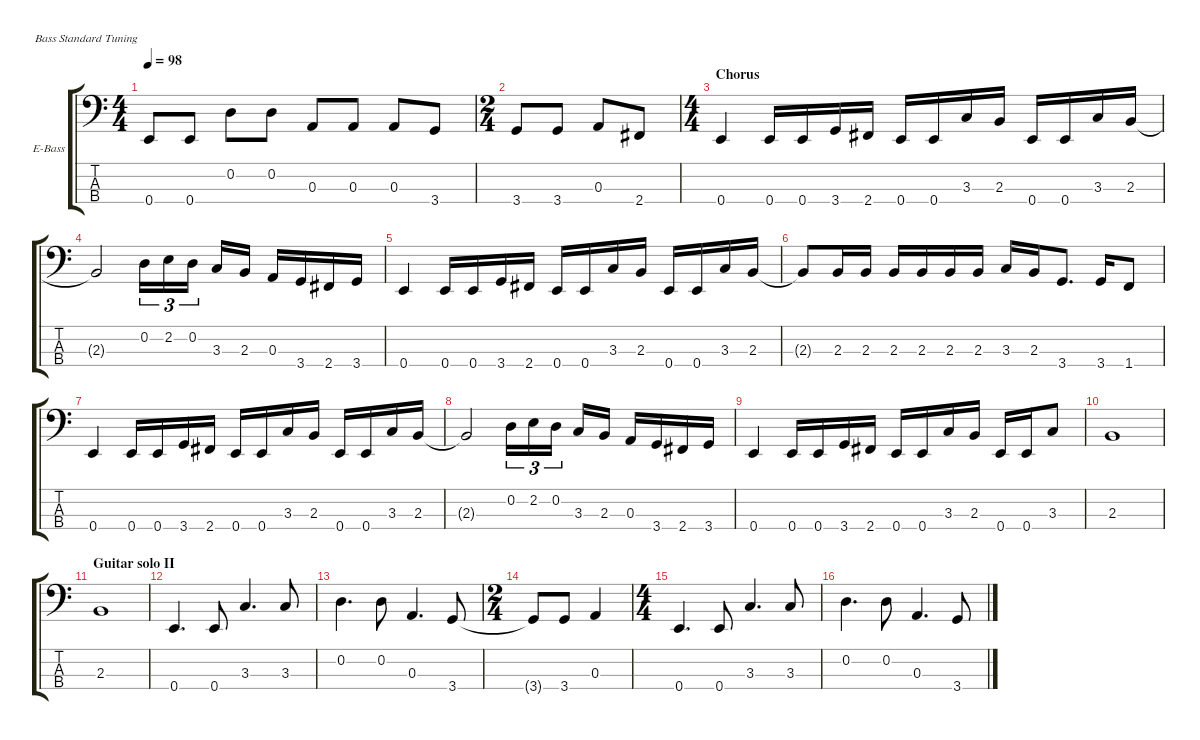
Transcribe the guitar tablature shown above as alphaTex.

\hideDynamics
\bracketExtendMode groupsimilarinstruments
\firstSystemTrackNameOrientation horizontal
\otherSystemsTrackNameOrientation horizontal
\track ("Bass" "E-Bass") {multiBarRest instrument electricbassfinger}
\staff {score tabs}
\tuning (G2 D2 A1 E1)
\ts (4 4)
\tempo 98
\clef f4
\ks c
0.4.8{dy f} 0.4.8 0.2.8 0.2.8 0.3.8 0.3.8 0.3.8 3.4.8 |
\ts (2 4)
3.4.8 3.4.8 0.3.8 2.4.8 |
\ts (4 4)
\section ("" "Chorus")
0.4.4 0.4.16 0.4.16 3.4.16 2.4.16 0.4.16 0.4.16 3.3.16 2.3.16 0.4.16 0.4.16 3.3.16 2.3.16 |
2.3{t}.2 0.2.16{tu (3 2)} 2.2.16{tu (3 2)} 0.2.16{tu (3 2)} 3.3.16 2.3.16 0.3.16 3.4.16 2.4.16 3.4.16 |
0.4.4 0.4.16 0.4.16 3.4.16 2.4.16 0.4.16 0.4.16 3.3.16 2.3.16 0.4.16 0.4.16 3.3.16 2.3.16 |
2.3{t}.8 2.3.16 2.3.16 2.3.16 2.3.16 2.3.16 2.3.16 3.3.16 2.3.16 3.4.8{d} 3.4.16 1.4.8 |
0.4.4 0.4.16 0.4.16 3.4.16 2.4.16 0.4.16 0.4.16 3.3.16 2.3.16 0.4.16 0.4.16 3.3.16 2.3.16 |
2.3{t}.2 0.2.16{tu (3 2)} 2.2.16{tu (3 2)} 0.2.16{tu (3 2)} 3.3.16 2.3.16 0.3.16 3.4.16 2.4.16 3.4.16 |
0.4.4 0.4.16 0.4.16 3.4.16 2.4.16 0.4.16 0.4.16 3.3.16 2.3.16 0.4.16 0.4.16 3.3.8 |
2.3.1 |
\section ("" "Guitar solo II")
2.3.1 |
0.4.4{d} 0.4.8 3.3.4{d} 3.3.8 |
0.2.4{d} 0.2.8 0.3.4{d} 3.4.8 |
\ts (2 4)
3.4{t}.8 3.4.8 0.3.4 |
\ts (4 4)
0.4.4{d} 0.4.8 3.3.4{d} 3.3.8 |
0.2.4{d} 0.2.8 0.3.4{d} 3.4.8
